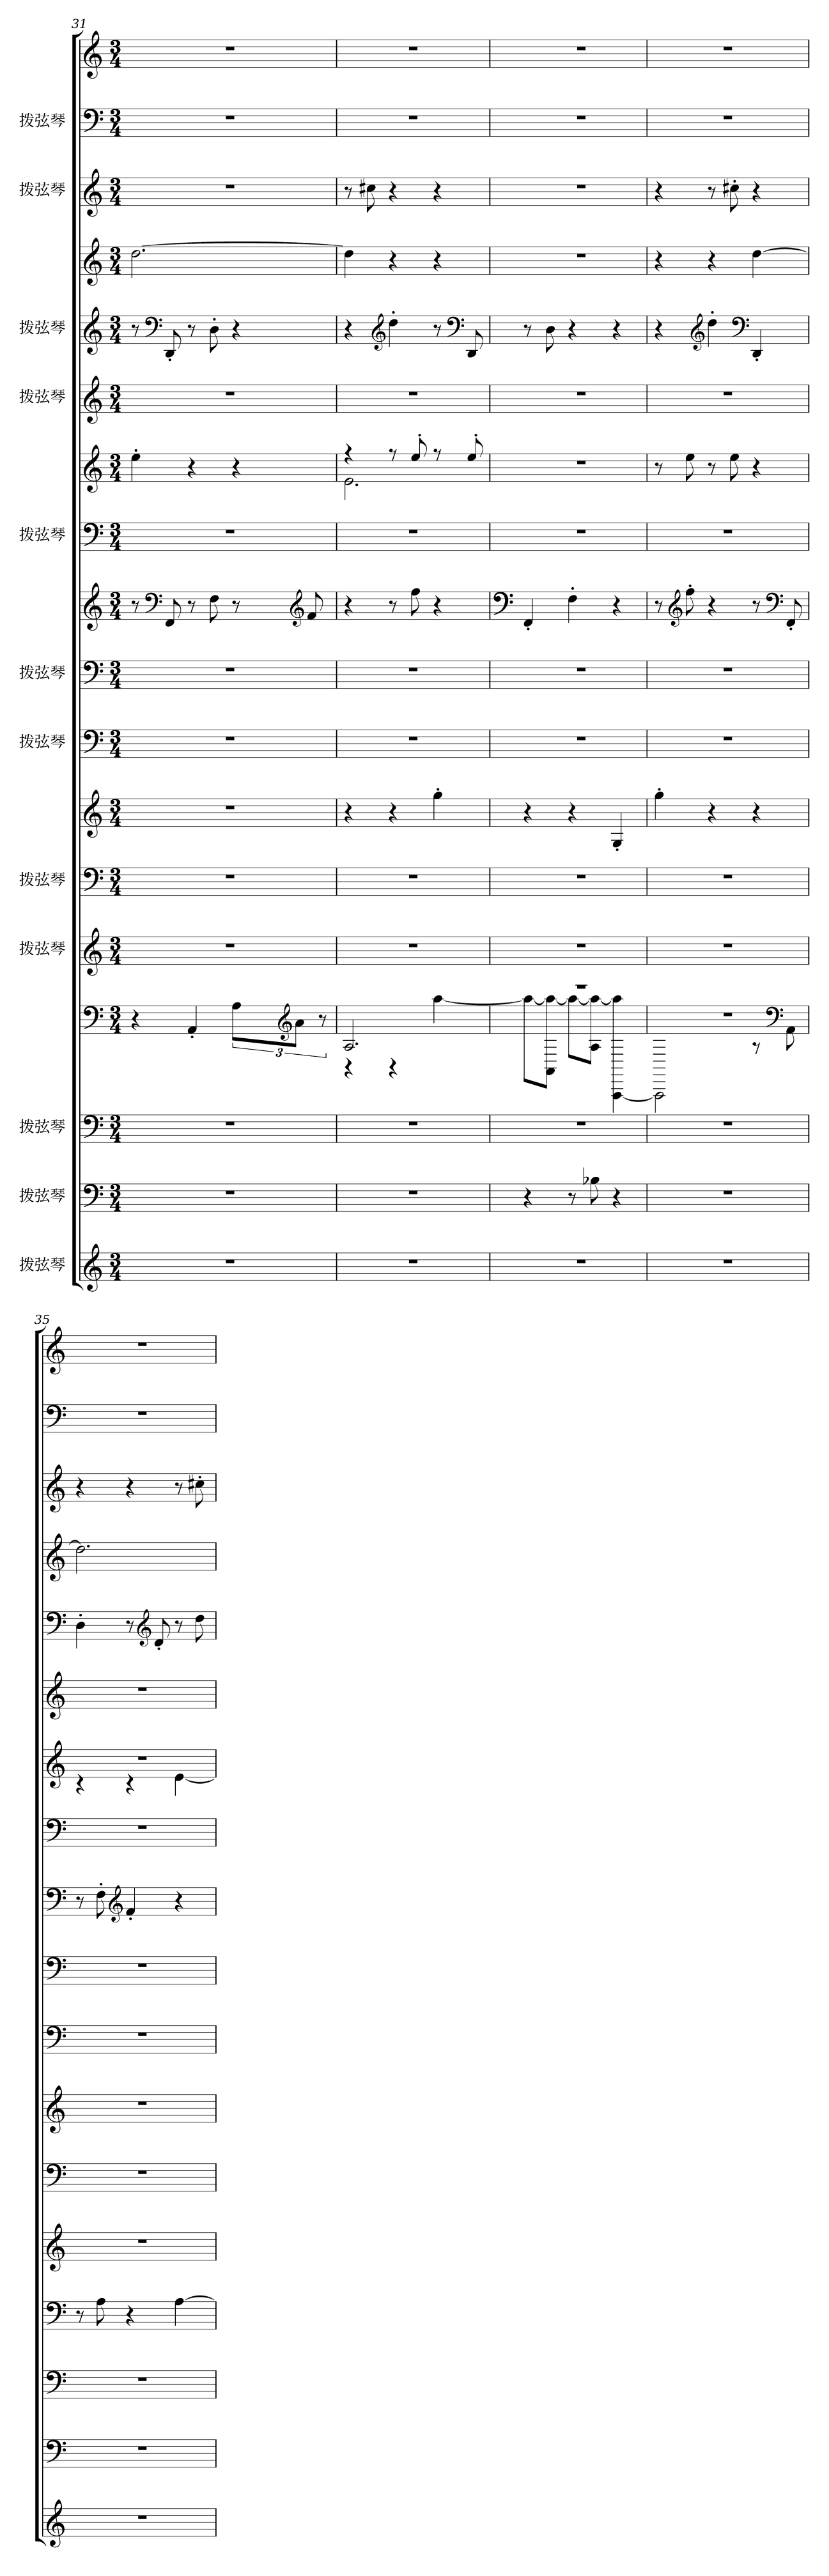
**kern	**kern	**kern	**kern	**kern	**kern	**kern	**kern	**kern	**kern	**kern	**kern	**kern	**kern	**kern	**kern	**kern	**kern
*part12	*part11	*part10	*part10	*part9	*part8	*part8	*part7	*part6	*part6	*part5	*part5	*part4	*part3	*part3	*part2	*part1	*part1
*staff18	*staff17	*staff16	*staff15	*staff14	*staff13	*staff12	*staff11	*staff10	*staff9	*staff8	*staff7	*staff6	*staff5	*staff4	*staff3	*staff2	*staff1
*I"拨弦琴	*I"拨弦琴	*I"拨弦琴	*	*I"拨弦琴	*I"拨弦琴	*	*I"拨弦琴	*I"拨弦琴	*	*I"拨弦琴	*	*I"拨弦琴	*I"拨弦琴	*	*I"拨弦琴	*I"拨弦琴	*
!!LO:PB:g=z
*clefG2	*clefF4	*clefF4	*clefF4	*clefG2	*clefF4	*clefG2	*clefF4	*clefF4	*clefG2	*clefF4	*clefG2	*clefG2	*clefG2	*clefG2	*clefG2	*clefF4	*clefG2
*k[]	*k[]	*k[]	*k[]	*k[]	*k[]	*k[]	*k[]	*k[]	*k[]	*k[]	*k[]	*k[]	*k[]	*k[]	*k[]	*k[]	*k[]
*M3/4	*M3/4	*M3/4	*M3/4	*M3/4	*M3/4	*M3/4	*M3/4	*M3/4	*M3/4	*M3/4	*M3/4	*M3/4	*M3/4	*M3/4	*M3/4	*M3/4	*M3/4
=31	=31	=31	=31	=31	=31	=31	=31	=31	=31	=31	=31	=31	=31	=31	=31	=31	=31
2.r	2.r	2.r	4r	2.r	2.r	2.r	2.r	2.r	8r	2.r	4ee'\	2.r	8r	[2.dd\	2.r	2.r	2.r
*	*	*	*	*	*	*	*	*	*clefF4	*	*	*	*clefF4	*	*	*	*
.	.	.	.	.	.	.	.	.	8FF/	.	.	.	8DD'/	.	.	.	.
.	.	.	4AA'/	.	.	.	.	.	8r	.	4r	.	8r	.	.	.	.
.	.	.	.	.	.	.	.	.	8F\	.	.	.	8D'\	.	.	.	.
.	.	.	12A\L	.	.	.	.	.	8r	.	4r	.	4r	.	.	.	.
*	*	*	*clefG2	*	*	*	*	*	*	*	*	*	*	*	*	*	*
.	.	.	12a\J	.	.	.	.	.	.	.	.	.	.	.	.	.	.
*	*	*	*	*	*	*	*	*	*clefG2	*	*	*	*	*	*	*	*
.	.	.	.	.	.	.	.	.	8f/	.	.	.	.	.	.	.	.
.	.	.	12r	.	.	.	.	.	.	.	.	.	.	.	.	.	.
=32	=32	=32	=32	=32	=32	=32	=32	=32	=32	=32	=32	=32	=32	=32	=32	=32	=32
*	*	*	*^	*	*	*	*	*	*	*	*^	*	*	*	*	*	*
2.r	2.r	2.r	2.A/	4r	2.r	2.r	4r	2.r	2.r	4r	2.r	4r	2.e\	2.r	4r	4dd\]	8r	2.r	2.r
.	.	.	.	.	.	.	.	.	.	.	.	.	.	.	.	.	8cc#X\	.	.
*	*	*	*	*	*	*	*	*	*	*	*	*	*	*	*clefG2	*	*	*	*
.	.	.	.	4r	.	.	4r	.	.	8r	.	8r	.	.	4dd'\	4r	4r	.	.
.	.	.	.	.	.	.	.	.	.	8ff\	.	8ee'/	.	.	.	.	.	.	.
.	.	.	.	[4aa\	.	.	4gg'\	.	.	4r	.	8r	.	.	8r	4r	4r	.	.
*	*	*	*	*	*	*	*	*	*	*	*	*	*	*	*clefF4	*	*	*	*
.	.	.	.	.	.	.	.	.	.	.	.	8ee'/	.	.	8DD/	.	.	.	.
*	*	*	*	*	*	*	*	*	*	*	*	*v	*v	*	*	*	*	*	*
=33	=33	=33	=33	=33	=33	=33	=33	=33	=33	=33	=33	=33	=33	=33	=33	=33	=33	=33
*	*	*	*	*	*	*	*	*	*	*clefF4	*	*	*	*	*	*	*	*
2.r	4r	2.r	2.r	8aa\L_	2.r	2.r	4r	2.r	2.r	4FF'/	2.r	2.r	2.r	8r	2.r	2.r	2.r	2.r
.	.	.	.	8AA\ 8aa\_J	.	.	.	.	.	.	.	.	.	8D\	.	.	.	.
.	8r	.	.	8aa\L_	.	.	4r	.	.	4F'\	.	.	.	4r	.	.	.	.
.	8B-X\	.	.	8A\ 8aa\_J	.	.	.	.	.	.	.	.	.	.	.	.	.	.
.	4r	.	.	[4AAA\ 4aa\]	.	.	4G'/	.	.	4r	.	.	.	4r	.	.	.	.
!!LO:PB:g=z
=34	=34	=34	=34	=34	=34	=34	=34	=34	=34	=34	=34	=34	=34	=34	=34	=34	=34	=34
2.r	2.r	2.r	2.r	2AAA\]	2.r	2.r	4gg'\	2.r	2.r	8r	2.r	8r	2.r	4r	4r	4r	2.r	2.r
*	*	*	*	*	*	*	*	*	*	*clefG2	*	*	*	*	*	*	*	*
.	.	.	.	.	.	.	.	.	.	8ff'\	.	8ee\	.	.	.	.	.	.
*	*	*	*	*	*	*	*	*	*	*	*	*	*	*clefG2	*	*	*	*
.	.	.	.	.	.	.	4r	.	.	4r	.	8r	.	4dd'\	4r	8r	.	.
.	.	.	.	.	.	.	.	.	.	.	.	8ee\	.	.	.	8cc#X'\	.	.
*	*	*	*	*	*	*	*	*	*	*	*	*	*	*clefF4	*	*	*	*
.	.	.	.	8r	.	.	4r	.	.	8r	.	4r	.	4DD'/	[4dd\	4r	.	.
*	*	*	*clefF4	*	*	*	*	*	*	*clefF4	*	*	*	*	*	*	*	*
.	.	.	.	8AA\	.	.	.	.	.	8FF'/	.	.	.	.	.	.	.	.
*	*	*	*v	*v	*	*	*	*	*	*	*	*	*	*	*	*	*	*
=35	=35	=35	=35	=35	=35	=35	=35	=35	=35	=35	=35	=35	=35	=35	=35	=35	=35
*	*	*	*	*	*	*	*	*	*	*	*^	*	*	*	*	*	*
2.r	2.r	2.r	8r	2.r	2.r	2.r	2.r	2.r	8r	2.r	2.r	4r	2.r	4D'\	2.dd\]	4r	2.r	2.r
.	.	.	8A\	.	.	.	.	.	8F'\	.	.	.	.	.	.	.	.	.
*	*	*	*	*	*	*	*	*	*clefG2	*	*	*	*	*	*	*	*	*
.	.	.	4r	.	.	.	.	.	4f'/	.	.	4r	.	8r	.	4r	.	.
*	*	*	*	*	*	*	*	*	*	*	*	*	*	*clefG2	*	*	*	*
.	.	.	.	.	.	.	.	.	.	.	.	.	.	8d'/	.	.	.	.
.	.	.	[4A\	.	.	.	.	.	4r	.	.	[4e\	.	8r	.	8r	.	.
.	.	.	.	.	.	.	.	.	.	.	.	.	.	8dd\	.	8cc#X'\	.	.
*	*	*	*	*	*	*	*	*	*	*	*v	*v	*	*	*	*	*	*
=	=	=	=	=	=	=	=	=	=	=	=	=	=	=	=	=	=
*-	*-	*-	*-	*-	*-	*-	*-	*-	*-	*-	*-	*-	*-	*-	*-	*-	*-
